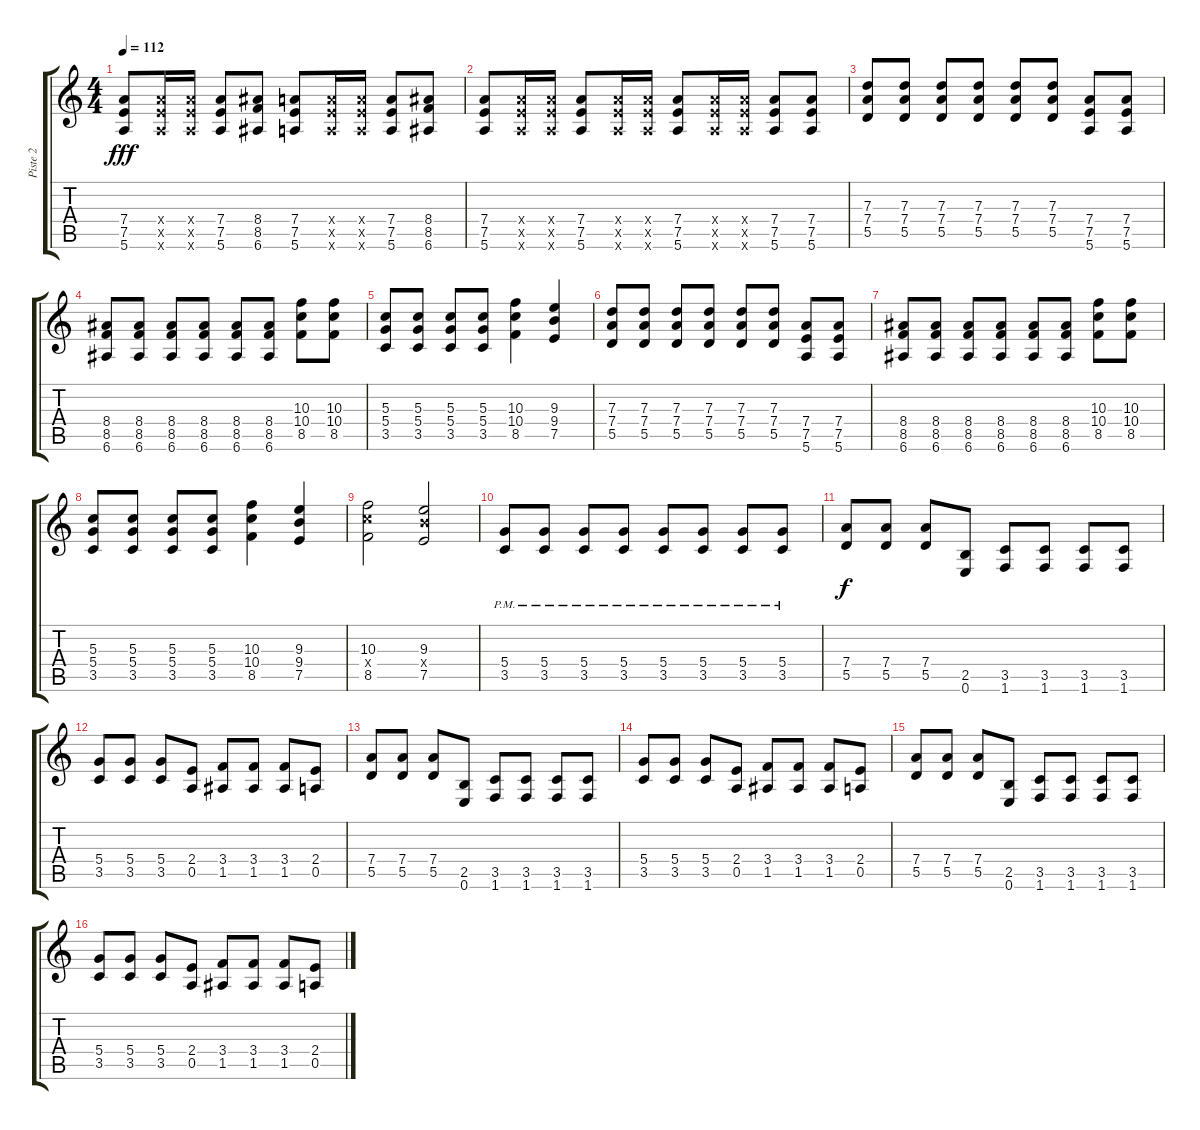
\track ("Piste 2" "Piste 2") {instrument overdrivenguitar}
\staff {score tabs}
\tuning (E4 B3 G3 D3 A2 E2) {hide}
\ts (4 4)
\tempo 112
\clef g2
\ks c
(7.4 7.5 5.6).8{dy fff} (7.4{x} 7.5{x} 5.6{x}).16 (7.4{x} 7.5{x} 5.6{x}).16 (7.4 7.5 5.6).8 (8.4 8.5 6.6).8 (7.4 7.5 5.6).8 (7.4{x} 7.5{x} 5.6{x}).16 (7.4{x} 7.5{x} 5.6{x}).16 (7.4 7.5 5.6).8 (8.4 8.5 6.6).8 |
(7.4 7.5 5.6).8 (7.4{x} 7.5{x} 5.6{x}).16 (7.4{x} 7.5{x} 5.6{x}).16 (7.4 7.5 5.6).8 (7.4{x} 7.5{x} 5.6{x}).16 (7.4{x} 7.5{x} 5.6{x}).16 (7.4 7.5 5.6).8 (7.4{x} 7.5{x} 5.6{x}).16 (7.4{x} 7.5{x} 5.6{x}).16 (7.4 7.5 5.6).8 (7.4 7.5 5.6).8 |
(7.3 7.4 5.5).8 (7.3 7.4 5.5).8 (7.3 7.4 5.5).8 (7.3 7.4 5.5).8 (7.3 7.4 5.5).8 (7.3 7.4 5.5).8 (7.4 7.5 5.6).8 (7.4 7.5 5.6).8 |
(8.4 8.5 6.6).8 (8.4 8.5 6.6).8 (8.4 8.5 6.6).8 (8.4 8.5 6.6).8 (8.4 8.5 6.6).8 (8.4 8.5 6.6).8 (10.3 10.4 8.5).8 (10.3 10.4 8.5).8 |
(5.3 5.4 3.5).8 (5.3 5.4 3.5).8 (5.3 5.4 3.5).8 (5.3 5.4 3.5).8 (10.3 10.4 8.5).4 (9.3 9.4 7.5).4 |
(7.3 7.4 5.5).8 (7.3 7.4 5.5).8 (7.3 7.4 5.5).8 (7.3 7.4 5.5).8 (7.3 7.4 5.5).8 (7.3 7.4 5.5).8 (7.4 7.5 5.6).8 (7.4 7.5 5.6).8 |
(8.4 8.5 6.6).8 (8.4 8.5 6.6).8 (8.4 8.5 6.6).8 (8.4 8.5 6.6).8 (8.4 8.5 6.6).8 (8.4 8.5 6.6).8 (10.3 10.4 8.5).8 (10.3 10.4 8.5).8 |
(5.3 5.4 3.5).8 (5.3 5.4 3.5).8 (5.3 5.4 3.5).8 (5.3 5.4 3.5).8 (10.3 10.4 8.5).4 (9.3 9.4 7.5).4 |
(10.3 10.4{x} 8.5).2 (9.3 9.4{x} 7.5).2 |
(5.4{pm} 3.5).8 (5.4{pm} 3.5).8 (5.4{pm} 3.5).8 (5.4{pm} 3.5).8 (5.4{pm} 3.5).8 (5.4{pm} 3.5).8 (5.4{pm} 3.5).8 (5.4{pm} 3.5).8 |
(7.4 5.5).8{dy f} (7.4 5.5).8 (7.4 5.5).8 (2.5 0.6).8 (3.5 1.6).8 (3.5 1.6).8 (3.5 1.6).8 (3.5 1.6).8 |
(5.4 3.5).8 (5.4 3.5).8 (5.4 3.5).8 (2.4 0.5).8 (3.4 1.5).8 (3.4 1.5).8 (3.4 1.5).8 (2.4 0.5).8 |
(7.4 5.5).8 (7.4 5.5).8 (7.4 5.5).8 (2.5 0.6).8 (3.5 1.6).8 (3.5 1.6).8 (3.5 1.6).8 (3.5 1.6).8 |
(5.4 3.5).8 (5.4 3.5).8 (5.4 3.5).8 (2.4 0.5).8 (3.4 1.5).8 (3.4 1.5).8 (3.4 1.5).8 (2.4 0.5).8 |
(7.4 5.5).8 (7.4 5.5).8 (7.4 5.5).8 (2.5 0.6).8 (3.5 1.6).8 (3.5 1.6).8 (3.5 1.6).8 (3.5 1.6).8 |
(5.4 3.5).8 (5.4 3.5).8 (5.4 3.5).8 (2.4 0.5).8 (3.4 1.5).8 (3.4 1.5).8 (3.4 1.5).8 (2.4 0.5).8
